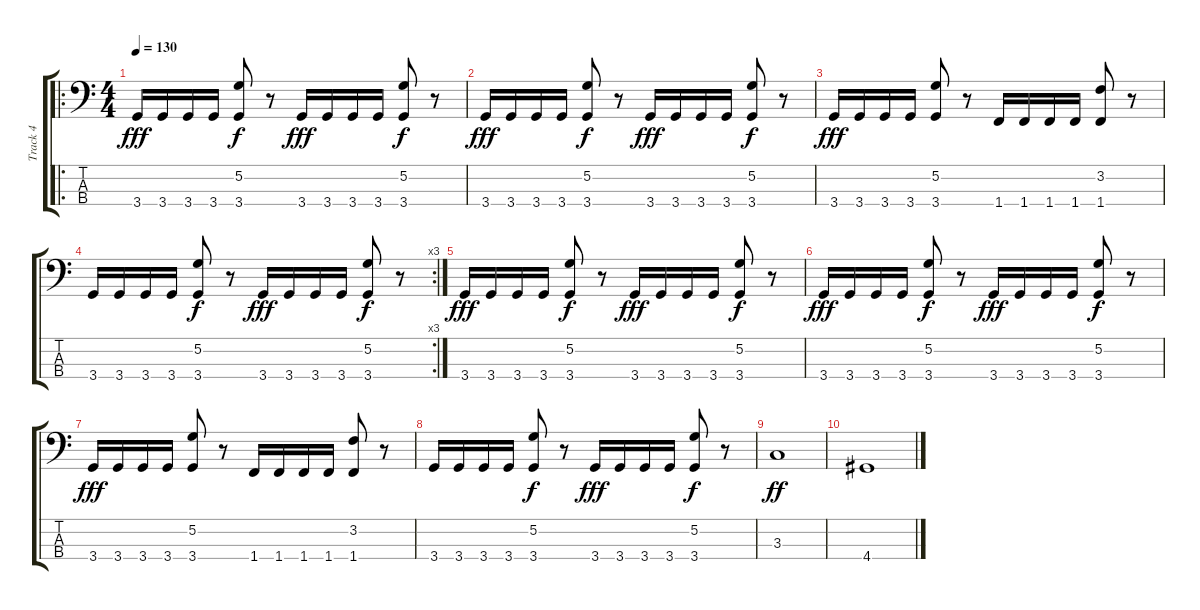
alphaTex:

\track ("Track 4" "Track 4") {instrument electricbasspick}
\staff {score tabs}
\tuning (G2 D2 A1 E1) {hide}
\ro
\ts (4 4)
\tempo 130
\clef f4
\ks c
3.4.16{dy fff} 3.4.16 3.4.16 3.4.16 (5.2 3.4).8{dy f} r.8 3.4.16{dy fff} 3.4.16 3.4.16 3.4.16 (5.2 3.4).8{dy f} r.8 |
3.4.16{dy fff} 3.4.16 3.4.16 3.4.16 (5.2 3.4).8{dy f} r.8 3.4.16{dy fff} 3.4.16 3.4.16 3.4.16 (5.2 3.4).8{dy f} r.8 |
3.4.16{dy fff} 3.4.16 3.4.16 3.4.16 (5.2 3.4).8 r.8 1.4.16 1.4.16 1.4.16 1.4.16 (3.2 1.4).8 r.8 |
\rc 3
3.4.16 3.4.16 3.4.16 3.4.16 (5.2 3.4).8{dy f} r.8 3.4.16{dy fff} 3.4.16 3.4.16 3.4.16 (5.2 3.4).8{dy f} r.8 |
3.4.16{dy fff} 3.4.16 3.4.16 3.4.16 (5.2 3.4).8{dy f} r.8 3.4.16{dy fff} 3.4.16 3.4.16 3.4.16 (5.2 3.4).8{dy f} r.8 |
3.4.16{dy fff} 3.4.16 3.4.16 3.4.16 (5.2 3.4).8{dy f} r.8 3.4.16{dy fff} 3.4.16 3.4.16 3.4.16 (5.2 3.4).8{dy f} r.8 |
3.4.16{dy fff} 3.4.16 3.4.16 3.4.16 (5.2 3.4).8 r.8 1.4.16 1.4.16 1.4.16 1.4.16 (3.2 1.4).8 r.8 |
3.4.16 3.4.16 3.4.16 3.4.16 (5.2 3.4).8{dy f} r.8 3.4.16{dy fff} 3.4.16 3.4.16 3.4.16 (5.2 3.4).8{dy f} r.8 |
3.3.1{dy ff} |
4.4.1
